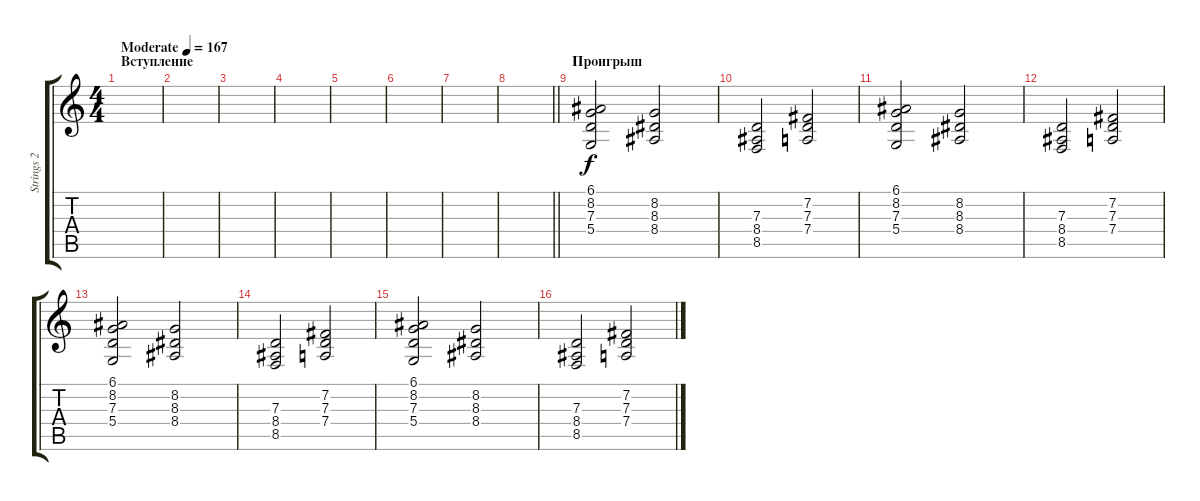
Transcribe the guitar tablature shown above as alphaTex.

\track ("Strings 2" "Strings 2") {instrument stringensemble2}
\staff {score tabs}
\tuning (E4 B3 G3 D3 A2 E2) {hide}
\ts (4 4)
\section ("" "Вступление")
\tempo (167 "Moderate")
\clef g2
\ks c
|
|
|
|
|
|
|
\barLineRight lightlight
|
\section ("" "Проигрыш")
(6.1 8.2 7.3 5.4).2 (8.2 8.3 8.4).2 |
(7.3 8.4 8.5).2 (7.2 7.3 7.4).2 |
(6.1 8.2 7.3 5.4).2 (8.2 8.3 8.4).2 |
(7.3 8.4 8.5).2 (7.2 7.3 7.4).2 |
(6.1 8.2 7.3 5.4).2 (8.2 8.3 8.4).2 |
(7.3 8.4 8.5).2 (7.2 7.3 7.4).2 |
(6.1 8.2 7.3 5.4).2 (8.2 8.3 8.4).2 |
(7.3 8.4 8.5).2 (7.2 7.3 7.4).2
